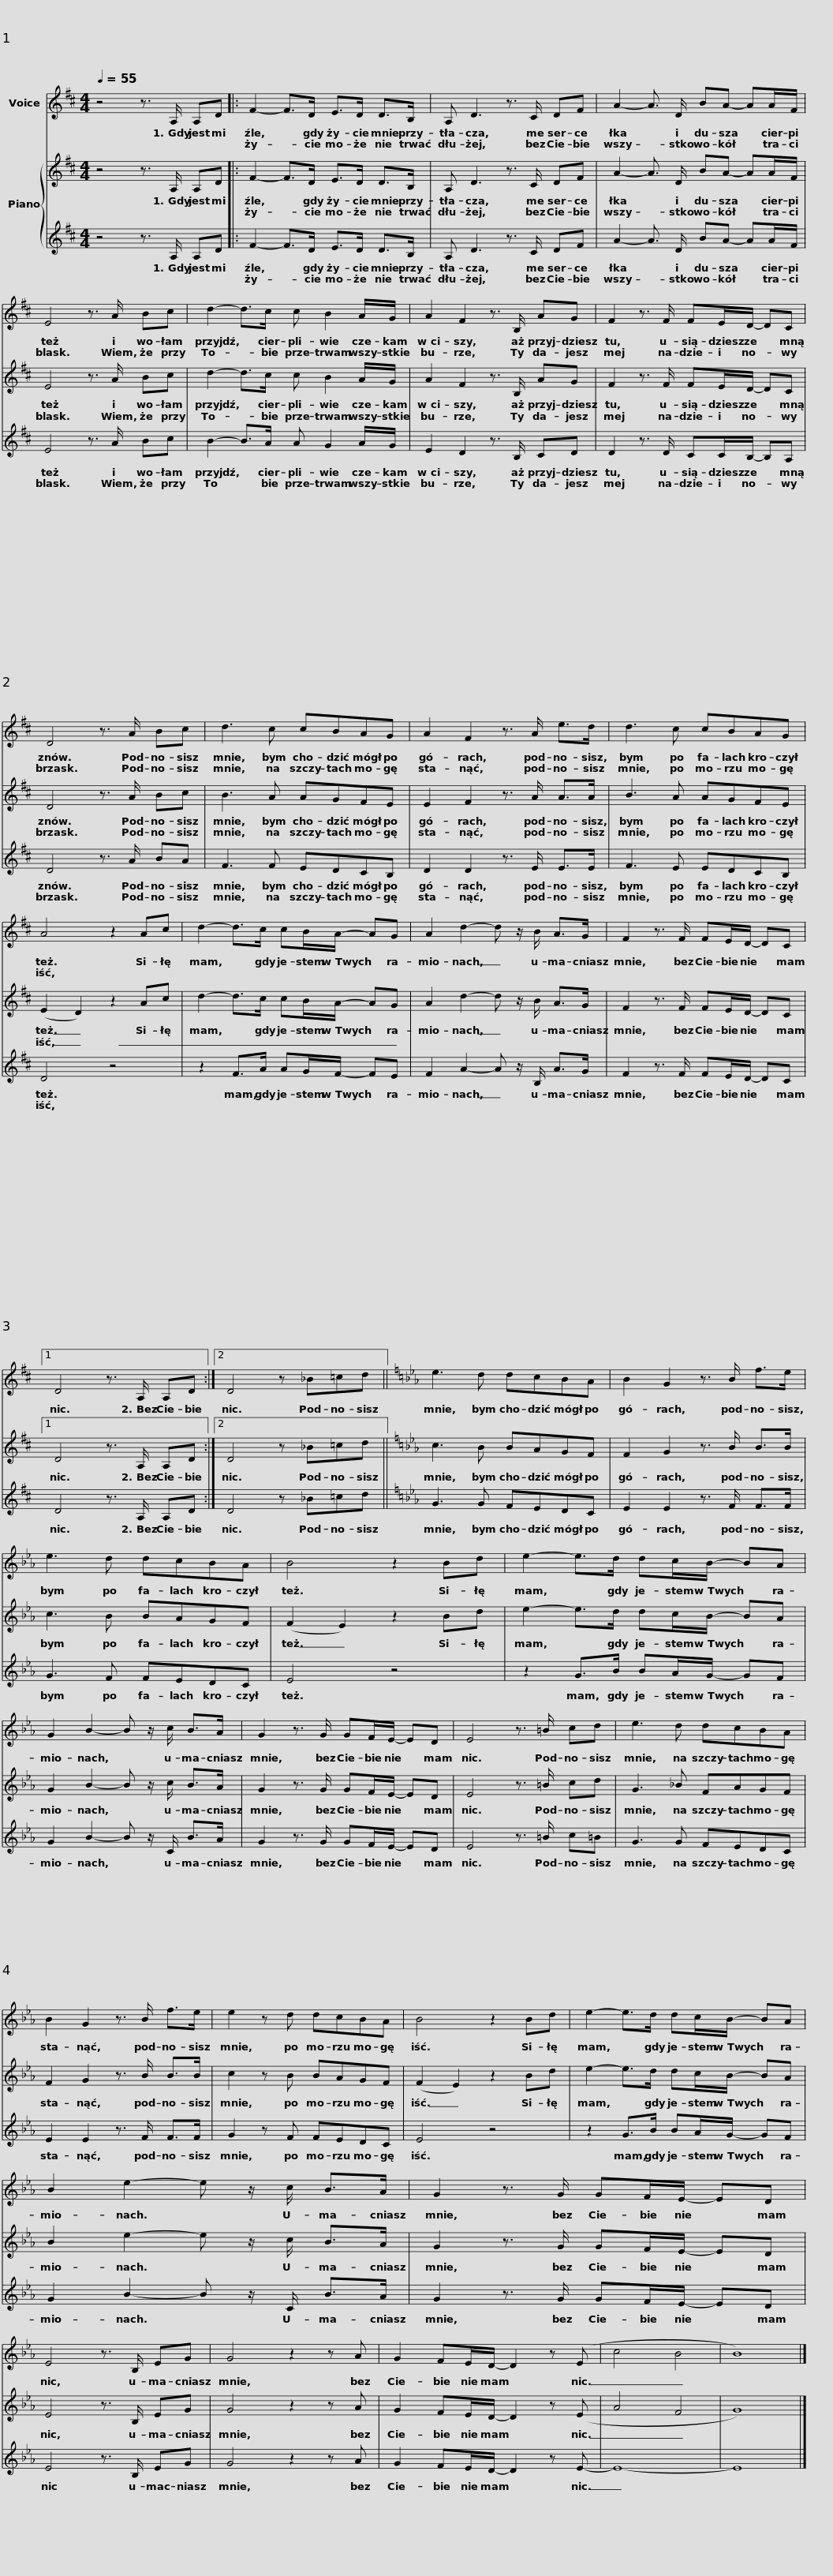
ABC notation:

X:1
%%score 1 { 2 | 3 }
L:1/8
Q:1/4=55
M:4/4
I:linebreak $
K:D
V:1 treble
V:2 treble
V:3 treble
V:1
 z4 z3/2 A,/ A,D |: F2- F>D E>D D>B, | A, D3 z3/2 C/ DF |$ A2- A3/2 D/ BA- AA/F/ | E4 z3/2 A/ Bc | %5
 d2- d>c c B2 A/G/ |$ A2 F2 z3/2 B,/ AG | F2 z3/2 F/ FE/D/- DC | D4 z3/2 A/ Bc |$ d3 c cBAG | %10
 A2 F2 z3/2 A/ e>d | d3 c cBAG |$ A4 z2 Ac | d2- d>c cB/A/- AG |$ A2 d2- d z/ B/ A>G | %15
 F2 z3/2 F/ FE/D/- DC |1 D4 z3/2 A,/ A,D :|2$ D4 z _B=cd ||[K:Eb] e3 d dcBA | B2 G2 z3/2 B/ f>e |$ %20
 e3 d dcBA | B4 z2 Bd | e2- e>d dc/B/- BA |$ G2 B2- B z/ c/ B>A | G2 z3/2 G/ GF/E/- ED | %25
 E4 z3/2 =B/ cd |$ e3 d dcBA | B2 G2 z3/2 B/ f>e | e2 z d dcBA | B4 z2 Bd |$ %30
 e2- e>d dc/B/- BA | B2 e2- e z/ c/ B>A |$ G2 z3/2 G/ GF/E/- ED | E4 z3/2 B,/ EG | G4 z2 z A | %35
 G2 FE/D/- D2 z (E |$ c4 B4 | B8) |] %38
V:2
 z4 z3/2 A,/ A,D |: F2- F>D E>D D>B, | A, D3 z3/2 C/ DF |$ A2- A3/2 D/ BA- AA/F/ | E4 z3/2 A/ Bc | %5
 d2- d>c c B2 A/G/ |$ A2 F2 z3/2 B,/ AG | F2 z3/2 F/ FE/D/- DC | D4 z3/2 A/ Bc |$ B3 A AGFE | %10
 E2 F2 z3/2 A/ A>A | B3 A AGFE |$ (E2 D2) z2 Ac | d2- d>c cB/A/- AG |$ A2 d2- d z/ B/ A>G | %15
 F2 z3/2 F/ FE/D/- DC |1 D4 z3/2 A,/ A,D :|2$ D4 z _B=cd ||[K:Eb] c3 B BAGF | F2 G2 z3/2 B/ B>B |$ %20
 c3 B BAGF | (F2 E2) z2 Bd | e2- e>d dc/B/- BA |$ G2 B2- B z/ c/ B>A | G2 z3/2 G/ GF/E/- ED | %25
 E4 z3/2 =B/ cd |$ G3 _B FAGF | F2 G2 z3/2 B/ B>B | c2 z B BAGF | (F2 E2) z2 Bd |$ %30
 e2- e>d dc/B/- BA | B2 e2- e z/ c/ B>A |$ G2 z3/2 G/ GF/E/- ED | E4 z3/2 B,/ EG | G4 z2 z A | %35
 G2 FE/D/- D2 z (E |$ A4 F4 | G8) |] %38
V:3
 z4 z3/2 A,/ A,D |: F2- F>D E>D D>B, | A, D3 z3/2 C/ DF |$ A2- A3/2 D/ BA- AA/F/ | E4 z3/2 A/ Bc | %5
 B2- B>A A G2 A/G/ |$ E2 D2 z3/2 B,/ CD | D2 z3/2 D/ CC/B,/- B,A, | D4 z3/2 A/ BA |$ F3 F EDCB, | %10
 D2 D2 z3/2 E/ E>E | F3 E EDCB, |$ D4 z4 | z2 F>A AG/F/- FE |$ F2 A2- A z/ B,/ A>G | %15
 F2 z3/2 F/ FE/D/- DC |1 D4 z3/2 A,/ A,D :|2$ D4 z _B=cd ||[K:Eb] G3 G FEDC | E2 E2 z3/2 F/ F>F |$ %20
 G3 F FEDC | E4 z4 | z2 G>B BA/G/- GF |$ G2 B2- B z/ C/ B>A | G2 z3/2 G/ GF/E/- ED | %25
 E4 z3/2 =B/ c=B |$ G3 G FEDC | E2 E2 z3/2 F/ F>F | G2 z F FEDC | E4 z4 |$ %30
 z2 G>B BA/G/- GF | G2 B2- B z/ C/ B>A |$ G2 z3/2 G/ GF/E/- ED | E4 z3/2 B,/ EG | G4 z2 z A | %35
 G2 FE/D/- D2 z E- |$ E8- | E8 |] %38
